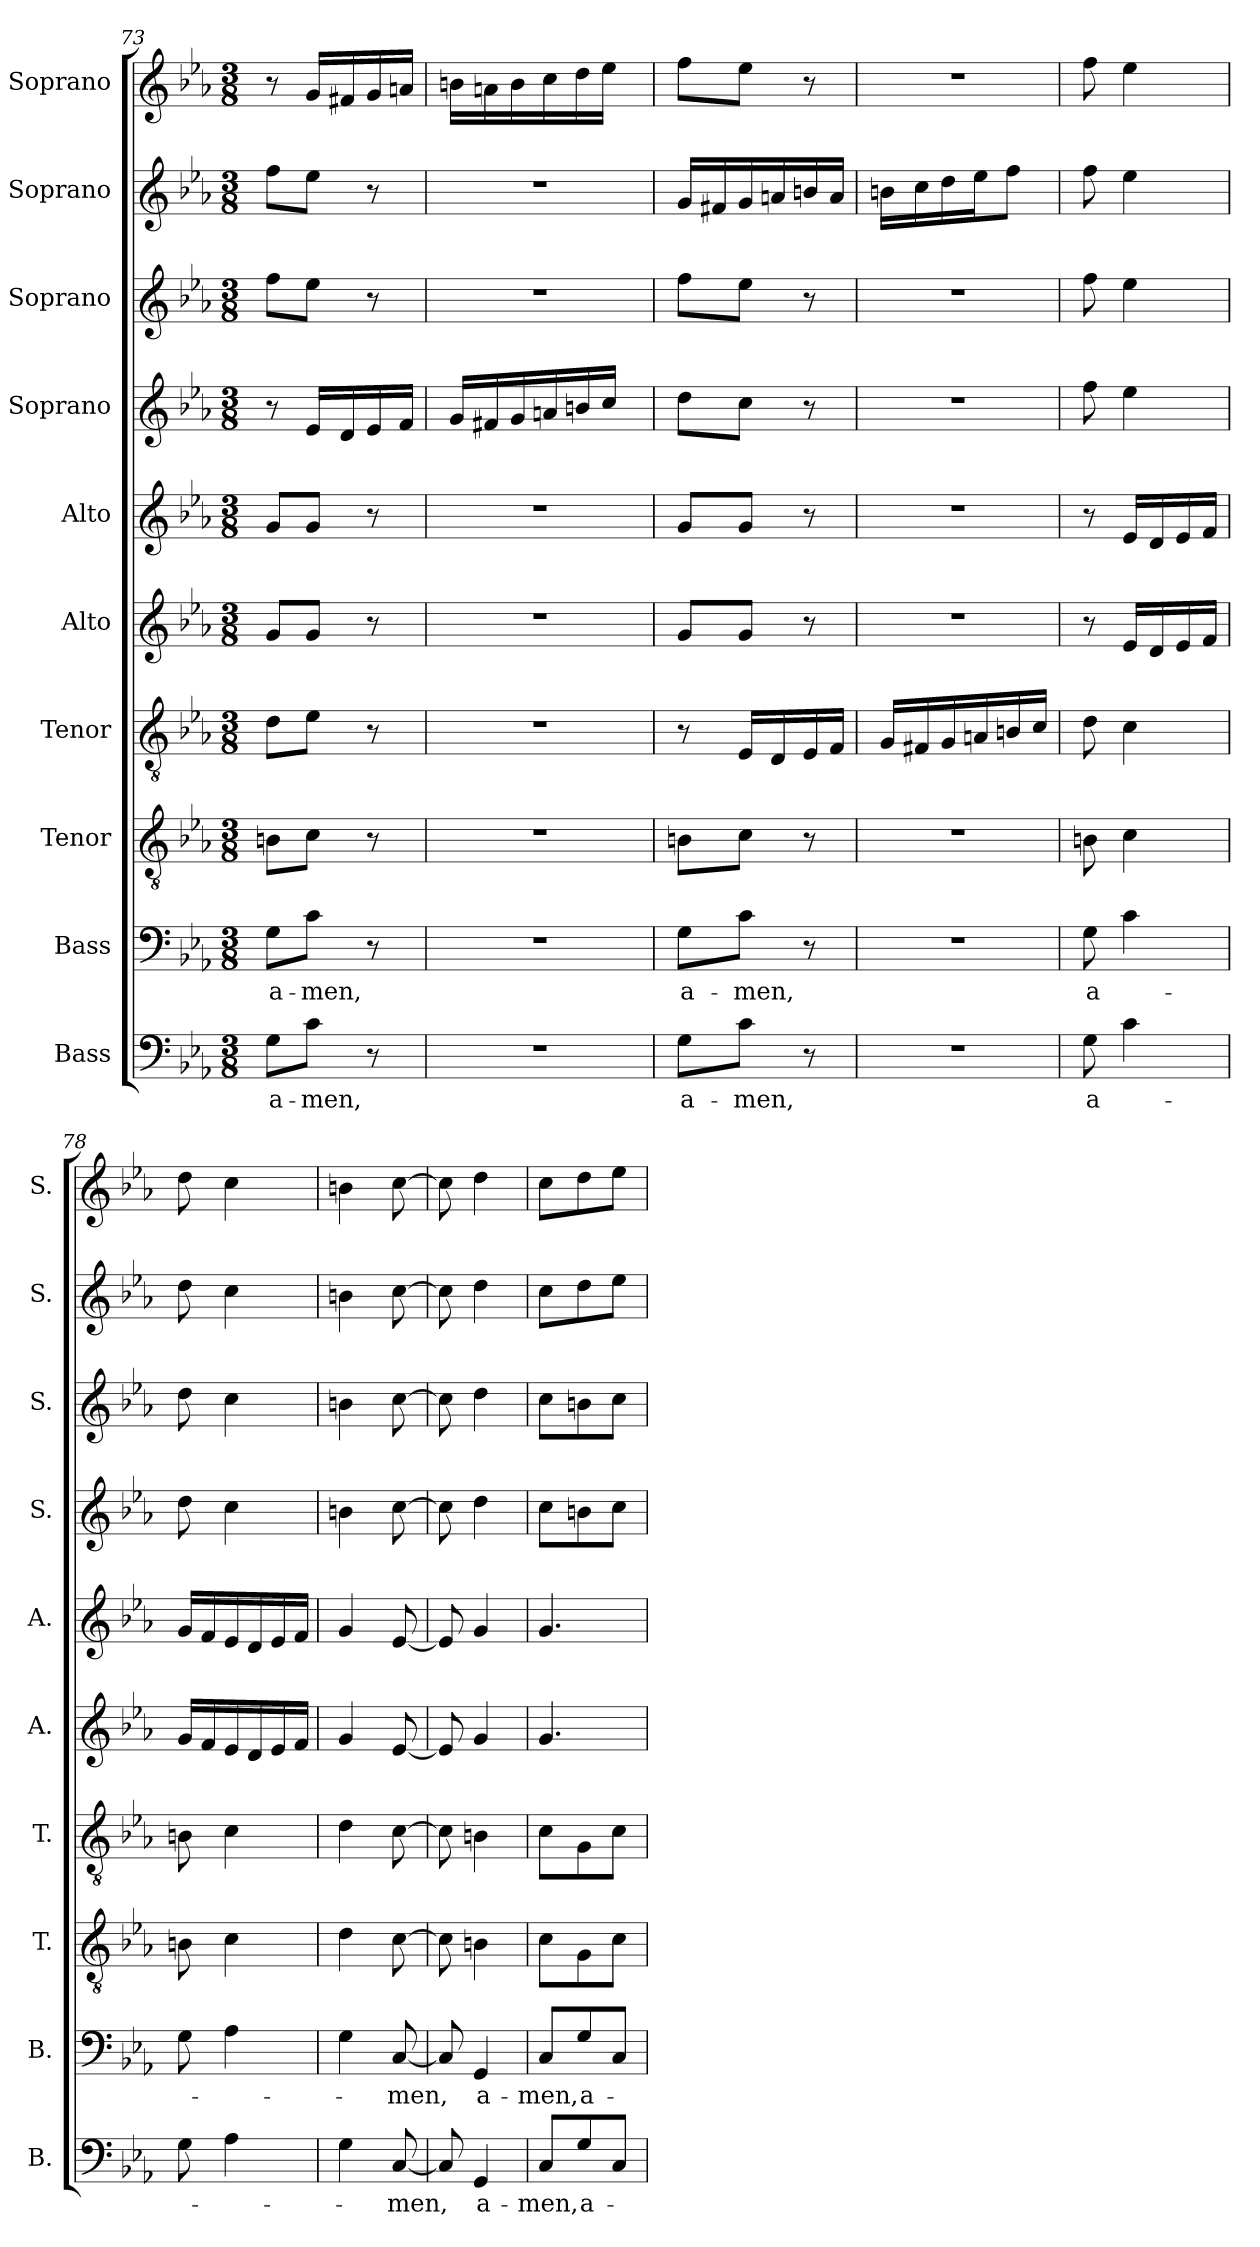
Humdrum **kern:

**kern	**text	**kern	**text	**kern	**kern	**kern	**kern	**kern	**kern	**kern	**kern
*part10	*part10	*part9	*part9	*part8	*part7	*part6	*part5	*part4	*part3	*part2	*part1
*staff10	*staff10	*staff9	*staff9	*staff8	*staff7	*staff6	*staff5	*staff4	*staff3	*staff2	*staff1
*I"Bass	*	*I"Bass	*	*I"Tenor	*I"Tenor	*I"Alto	*I"Alto	*I"Soprano	*I"Soprano	*I"Soprano	*I"Soprano
*I'B.	*	*I'B.	*	*I'T.	*I'T.	*I'A.	*I'A.	*I'S.	*I'S.	*I'S.	*I'S.
!!LO:PB:g=z
*clefF4	*	*clefF4	*	*clefGv2	*clefGv2	*clefG2	*clefG2	*clefG2	*clefG2	*clefG2	*clefG2
*k[b-e-a-]	*	*k[b-e-a-]	*	*k[b-e-a-]	*k[b-e-a-]	*k[b-e-a-]	*k[b-e-a-]	*k[b-e-a-]	*k[b-e-a-]	*k[b-e-a-]	*k[b-e-a-]
*E-:	*	*E-:	*	*E-:	*E-:	*E-:	*E-:	*E-:	*E-:	*E-:	*E-:
*M3/8	*	*M3/8	*	*M3/8	*M3/8	*M3/8	*M3/8	*M3/8	*M3/8	*M3/8	*M3/8
=73	=73	=73	=73	=73	=73	=73	=73	=73	=73	=73	=73
8G\L	a-	8G\L	a-	8Bn\L	8d\L	8g/L	8g/L	8r	8ff\L	8ff\L	8r
8c\J	-men,	8c\J	-men,	8c\J	8e-\J	8g/J	8g/J	16e-/LL	8ee-\J	8ee-\J	16g/LL
.	.	.	.	.	.	.	.	16d/	.	.	16f#X/
8r	.	8r	.	8r	8r	8r	8r	16e-/	8r	8r	16g/
.	.	.	.	.	.	.	.	16f/JJ	.	.	16an/JJ
=74	=74	=74	=74	=74	=74	=74	=74	=74	=74	=74	=74
4.r	.	4.r	.	4.r	4.r	4.r	4.r	16g/LL	4.r	4.r	16bn\LL
.	.	.	.	.	.	.	.	16f#X/	.	.	16an\
.	.	.	.	.	.	.	.	16g/	.	.	16b\
.	.	.	.	.	.	.	.	16an/	.	.	16cc\
.	.	.	.	.	.	.	.	16bn/	.	.	16dd\
.	.	.	.	.	.	.	.	16cc/JJ	.	.	16ee-\JJ
=75	=75	=75	=75	=75	=75	=75	=75	=75	=75	=75	=75
8G\L	a-	8G\L	a-	8Bn\L	8r	8g/L	8g/L	8dd\L	8ff\L	16g/LL	8ff\L
.	.	.	.	.	.	.	.	.	.	16f#X/	.
8c\J	-men,	8c\J	-men,	8c\J	16E-/LL	8g/J	8g/J	8cc\J	8ee-\J	16g/	8ee-\J
.	.	.	.	.	16D/	.	.	.	.	16an/	.
8r	.	8r	.	8r	16E-/	8r	8r	8r	8r	16bn/	8r
.	.	.	.	.	16F/JJ	.	.	.	.	16a/JJ	.
=76	=76	=76	=76	=76	=76	=76	=76	=76	=76	=76	=76
4.r	.	4.r	.	4.r	16G/LL	4.r	4.r	4.r	4.r	16bn\LL	4.r
.	.	.	.	.	16F#X/	.	.	.	.	16cc\	.
.	.	.	.	.	16G/	.	.	.	.	16dd\	.
.	.	.	.	.	16An/	.	.	.	.	16ee-\J	.
.	.	.	.	.	16Bn/	.	.	.	.	8ff\J	.
.	.	.	.	.	16c/JJ	.	.	.	.	.	.
=77	=77	=77	=77	=77	=77	=77	=77	=77	=77	=77	=77
8G\	a-	8G\	a-	8Bn\	8d\	8r	8r	8ff\	8ff\	8ff\	8ff\
4c\	.	4c\	.	4c\	4c\	16e-/LL	16e-/LL	4ee-\	4ee-\	4ee-\	4ee-\
.	.	.	.	.	.	16d/	16d/	.	.	.	.
.	.	.	.	.	.	16e-/	16e-/	.	.	.	.
.	.	.	.	.	.	16f/JJ	16f/JJ	.	.	.	.
!!LO:PB:g=z
=78	=78	=78	=78	=78	=78	=78	=78	=78	=78	=78	=78
8G\	.	8G\	.	8Bn\	8Bn\	16g/LL	16g/LL	8dd\	8dd\	8dd\	8dd\
.	.	.	.	.	.	16f/	16f/	.	.	.	.
4A-\	.	4A-\	.	4c\	4c\	16e-/	16e-/	4cc\	4cc\	4cc\	4cc\
.	.	.	.	.	.	16d/	16d/	.	.	.	.
.	.	.	.	.	.	16e-/	16e-/	.	.	.	.
.	.	.	.	.	.	16f/JJ	16f/JJ	.	.	.	.
=79	=79	=79	=79	=79	=79	=79	=79	=79	=79	=79	=79
4G\	.	4G\	.	4d\	4d\	4g/	4g/	4bn\	4bn\	4bn\	4bn\
[8C/	-men,	[8C/	-men,	[8c\	[8c\	[8e-/	[8e-/	[8cc\	[8cc\	[8cc\	[8cc\
!!LO:LB:g=z
=80	=80	=80	=80	=80	=80	=80	=80	=80	=80	=80	=80
8C/]	.	8C/]	.	8c\]	8c\]	8e-/]	8e-/]	8cc\]	8cc\]	8cc\]	8cc\]
4GG/	a-	4GG/	a-	4Bn\	4Bn\	4g/	4g/	4dd\	4dd\	4dd\	4dd\
=81	=81	=81	=81	=81	=81	=81	=81	=81	=81	=81	=81
8C/L	-men,	8C/L	-men,	8c\L	8c\L	4.g/	4.g/	8cc\L	8cc\L	8cc\L	8cc\L
8G/	a-	8G/	a-	8G\	8G\	.	.	8bn\	8bn\	8dd\	8dd\
8C/J	.	8C/J	.	8c\J	8c\J	.	.	8cc\J	8cc\J	8ee-\J	8ee-\J
=	=	=	=	=	=	=	=	=	=	=	=
*-	*-	*-	*-	*-	*-	*-	*-	*-	*-	*-	*-
